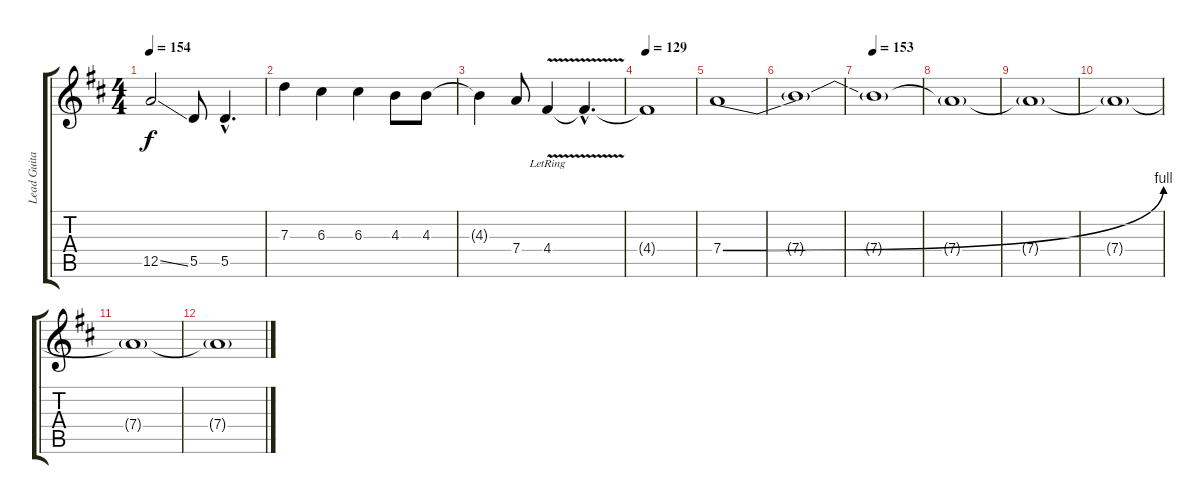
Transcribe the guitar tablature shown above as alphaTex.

\track ("Lead Guitar 3" "Lead Guita") {instrument overdrivenguitar}
\staff {score tabs}
\tuning (E4 B3 G3 D3 A2 E2) {hide}
\ts (4 4)
\tempo 154
\clef g2
\ks d
12.5{ss}.2{dy f} 5.5.8 5.5{hac}.4{d} |
7.3.4 6.3.4 6.3.4 4.3.8 4.3.8 |
4.3{t}.4 7.4.8 4.4{v lr}.4 4.4{hac t}.4{d} |
\tempo 129
4.4{t}.1 |
7.4{be (bend 0 0 60 4)}.1 |
7.4{t}.1 |
\tempo 153
7.4{t}.1 |
7.4{t}.1 |
7.4{t}.1 |
7.4{t}.1{volume 0} |
7.4{t}.1 |
7.4{t}.1
